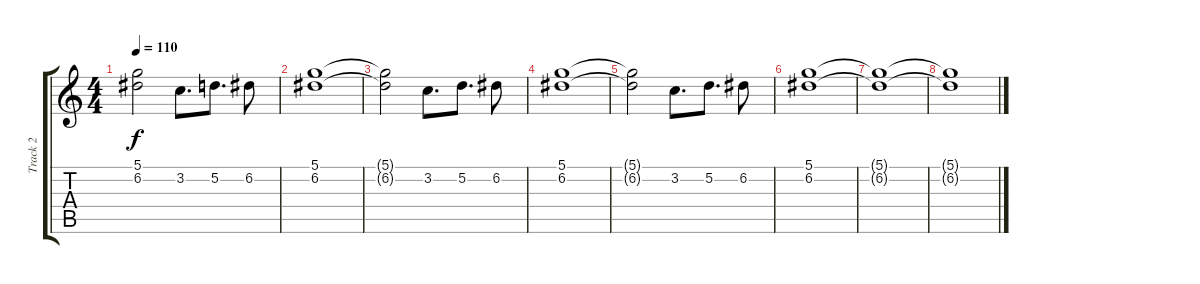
\track ("Track 2" "Track 2") {instrument distortionguitar}
\staff {score tabs}
\tuning (D4 A3 F3 C3 G2 C2) {hide}
\ts (4 4)
\tempo 110
\clef g2
\ks c
(5.1{t} 6.2{t}).2{dy f} 3.2.8{d} 5.2.8{d} 6.2.8 |
(5.1 6.2).1 |
(5.1{t} 6.2{t}).2 3.2.8{d} 5.2.8{d} 6.2.8 |
(5.1 6.2).1 |
(5.1{t} 6.2{t}).2 3.2.8{d} 5.2.8{d} 6.2.8 |
(5.1 6.2).1 |
(5.1{t} 6.2{t}).1 |
(5.1{t} 6.2{t}).1
